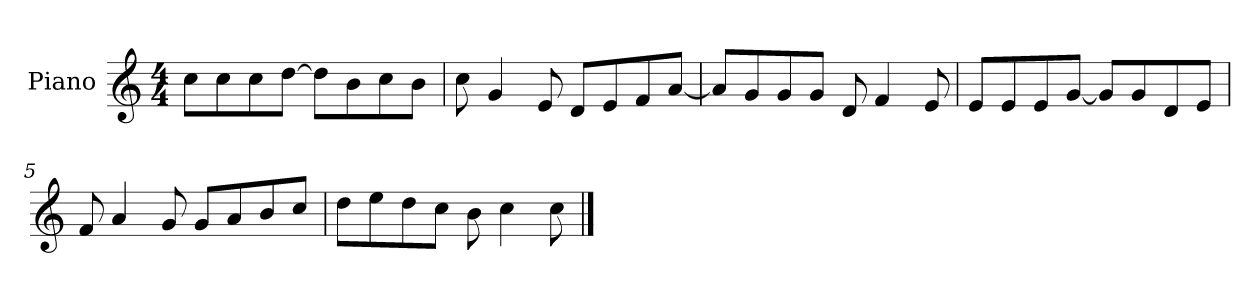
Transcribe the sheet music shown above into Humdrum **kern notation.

**kern
*part1
*staff1
*I"Piano
*I'P-no
*clefG2
*k[]
*M4/4
*MM90
=1
8cc\L
8cc\
8cc\
[8dd\J
8dd\L]
8b\
8cc\
8b\J
=2
8cc\
4g/
8e/
8d/L
8e/
8f/
[8a/J
=3
8a/L]
8g/
8g/
8g/J
8d/
4f/
8e/
=4
8e/L
8e/
8e/
[8g/J
8g/L]
8g/
8d/
8e/J
=5
8f/
4a/
8g/
8g/L
8a/
8b/
8cc/J
!!LO:LB:g=z
=6
8dd\L
8ee\
8dd\
8cc\J
8b\
4cc\
8cc\
==
*-
